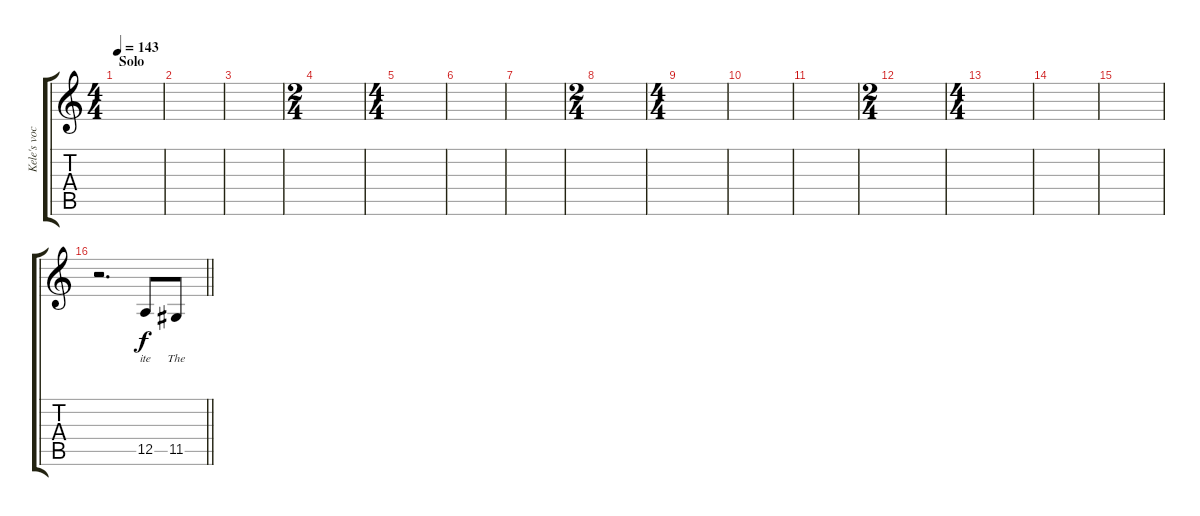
\track ("Kele's vocals" "Kele's voc") {instrument flute}
\staff {score tabs}
\tuning (E4 B3 G3 D3 A2 E2) {hide}
\ts (4 4)
\section ("" "Solo")
\tempo 143
\clef g2
\ks c
|
|
|
\ts (2 4)
|
\ts (4 4)
|
|
|
\ts (2 4)
|
\ts (4 4)
|
|
|
\ts (2 4)
|
\ts (4 4)
|
|
|
\barLineRight lightlight
r.2{d} 12.5.8{lyrics (0 "ite") lyrics (1 "") lyrics (2 "") lyrics (3 "") lyrics (4 "")} 11.5.8{lyrics (0 "The") lyrics (1 "") lyrics (2 "") lyrics (3 "") lyrics (4 "")}
